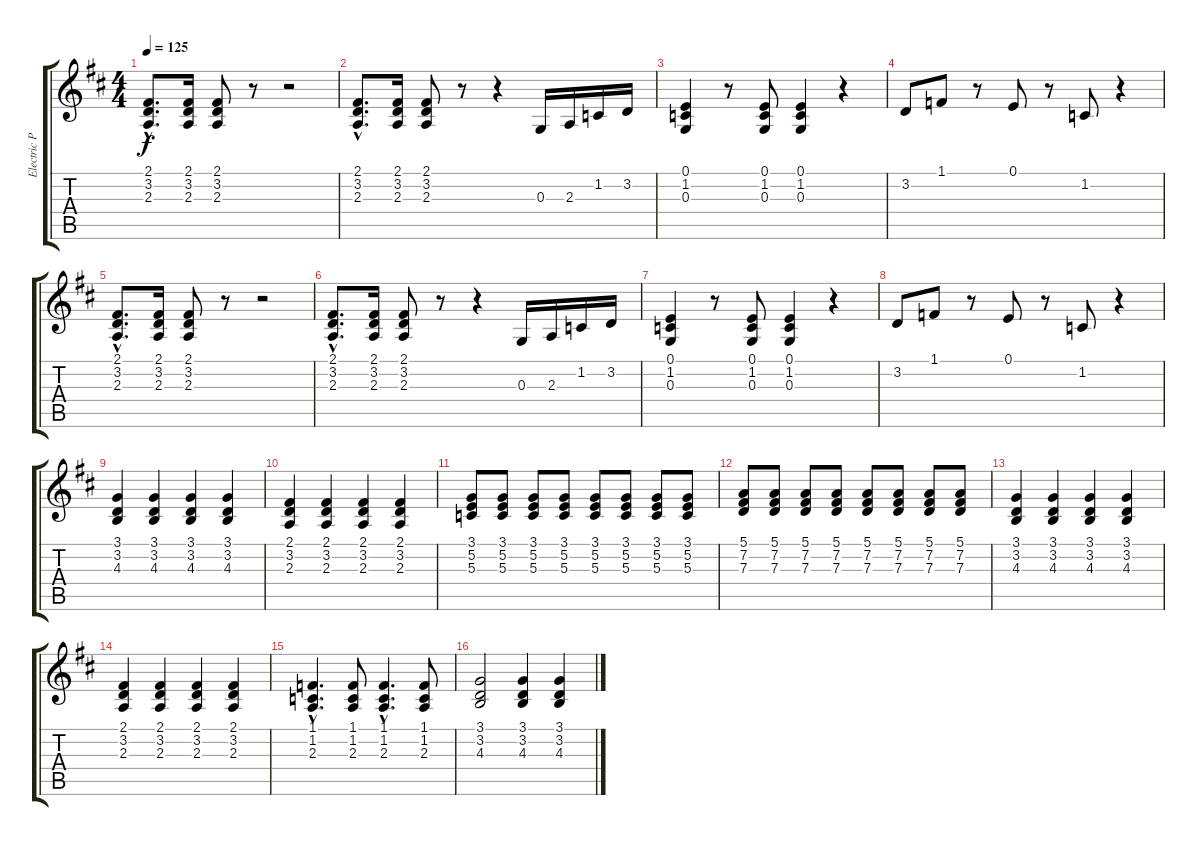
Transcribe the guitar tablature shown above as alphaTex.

\track ("Electric Piano" "Electric P") {instrument electricgrandpiano}
\staff {score tabs}
\tuning (E4 B3 G3 D3 A2 E2) {hide}
\ts (4 4)
\tempo 125
\clef g2
\ks d
(2.1{hac} 3.2{hac} 2.3{hac}).8{d dy f} (2.1 3.2 2.3).16 (2.1 3.2 2.3).8 r.8 r.2 |
(2.1{hac} 3.2{hac} 2.3{hac}).8{d} (2.1 3.2 2.3).16 (2.1 3.2 2.3).8 r.8 r.4 0.3.16 2.3.16 1.2.16 3.2.16 |
(0.1 1.2 0.3).4 r.8 (0.1 1.2 0.3).8 (0.1 1.2 0.3).4 r.4 |
3.2.8 1.1.8 r.8 0.1.8 r.8 1.2.8 r.4 |
(2.1{hac} 3.2{hac} 2.3{hac}).8{d} (2.1 3.2 2.3).16 (2.1 3.2 2.3).8 r.8 r.2 |
(2.1{hac} 3.2{hac} 2.3{hac}).8{d} (2.1 3.2 2.3).16 (2.1 3.2 2.3).8 r.8 r.4 0.3.16 2.3.16 1.2.16 3.2.16 |
(0.1 1.2 0.3).4 r.8 (0.1 1.2 0.3).8 (0.1 1.2 0.3).4 r.4 |
3.2.8 1.1.8 r.8 0.1.8 r.8 1.2.8 r.4 |
(3.1 3.2 4.3).4 (3.1 3.2 4.3).4 (3.1 3.2 4.3).4 (3.1 3.2 4.3).4 |
(2.1 3.2 2.3).4 (2.1 3.2 2.3).4 (2.1 3.2 2.3).4 (2.1 3.2 2.3).4 |
(3.1 5.2 5.3).8 (3.1 5.2 5.3).8 (3.1 5.2 5.3).8 (3.1 5.2 5.3).8 (3.1 5.2 5.3).8 (3.1 5.2 5.3).8 (3.1 5.2 5.3).8 (3.1 5.2 5.3).8 |
(5.1 7.2 7.3).8 (5.1 7.2 7.3).8 (5.1 7.2 7.3).8 (5.1 7.2 7.3).8 (5.1 7.2 7.3).8 (5.1 7.2 7.3).8 (5.1 7.2 7.3).8 (5.1 7.2 7.3).8 |
(3.1 3.2 4.3).4 (3.1 3.2 4.3).4 (3.1 3.2 4.3).4 (3.1 3.2 4.3).4 |
(2.1 3.2 2.3).4 (2.1 3.2 2.3).4 (2.1 3.2 2.3).4 (2.1 3.2 2.3).4 |
(1.1{hac} 1.2{hac} 2.3{hac}).4{d} (1.1 1.2 2.3).8 (1.1{hac} 1.2{hac} 2.3{hac}).4{d} (1.1 1.2 2.3).8 |
(3.1 3.2 4.3).2 (3.1 3.2 4.3).4 (3.1 3.2 4.3).4
